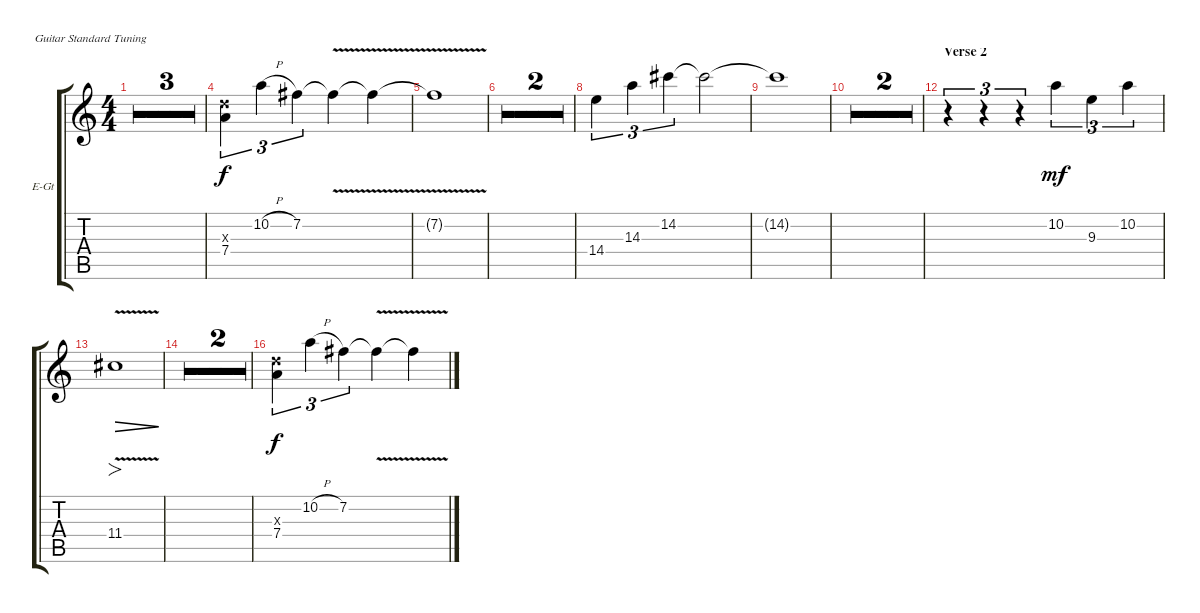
\defaultSystemsLayout 4
\bracketExtendMode groupsimilarinstruments
\firstSystemTrackNameOrientation horizontal
\otherSystemsTrackNameOrientation horizontal
\track ("Electric Guitar 2" "E-Gt") {multiBarRest instrument overdrivenguitar}
\staff {score tabs}
\tuning (E4 B3 G3 D3 A2 E2)
\ts (4 4)
\tempo 123
\clef g2
\ks c
|
|
|
(7.3{x} 7.4).4{tu (3 2)} 10.2{h}.4{tu (3 2)} 7.2.4{tu (3 2)} 7.2{v t}.4 7.2{v t}.4 |
7.2{v t}.1 |
|
|
14.4.4{tu (3 2)} 14.3.4{tu (3 2)} 14.2.4{tu (3 2)} 14.2{t}.2 |
14.2{t}.1 |
|
|
\section ("" "Verse 2")
r.4{tu (3 2)} r.4{tu (3 2)} r.4{tu (3 2)} 10.2.4{tu (3 2) dy mf} 9.3.4{tu (3 2)} 10.2.4{tu (3 2)} |
11.4{v}.1{fo dec} |
|
|
(7.3{x} 7.4).4{tu (3 2) dy f} 10.2{h}.4{tu (3 2)} 7.2.4{tu (3 2)} 7.2{v t}.4 7.2{v t}.4
